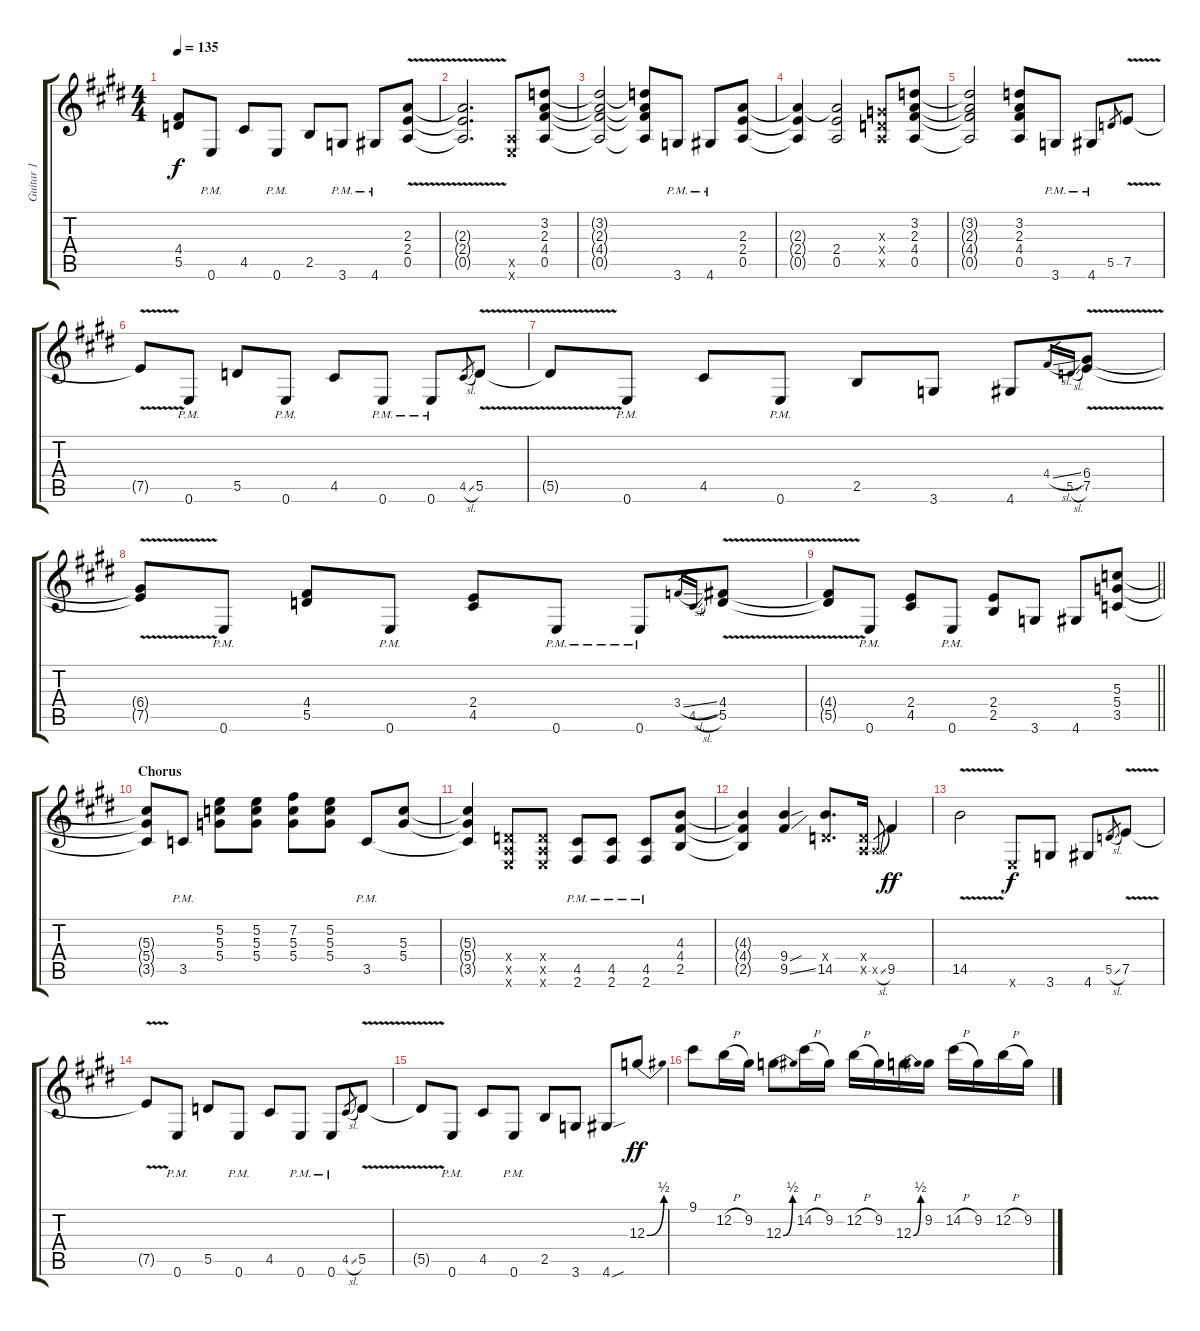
\track ("Guitar 1" "Guitar 1") {solo instrument distortionguitar}
\staff {score tabs}
\tuning (E4 B3 G3 D3 A2 E2) {hide}
\ts (4 4)
\tempo 135
\clef g2
\ks e
(4.4{t} 5.5{t}).8{dy f} 0.6{pm}.8 4.5.8 0.6{pm}.8 2.5.8 3.6{pm}.8 4.6{pm}.8 (2.3 2.4{v} 0.5).8 |
(2.3{t} 2.4{t} 0.5{t}).2{d} (0.5{x} 0.6{x}).8 (3.2 2.3 4.4 0.5).8 |
(3.2{t} 2.3{t} 4.4{t} 0.5{t}).2 (3.2{t} 2.3{t} 4.4{t} 0.5{t}).8 3.6{pm}.8 4.6{pm}.8 (2.3 2.4 0.5).8 |
(2.3{t} 2.4{t} 0.5{t}).4 (2.3{t} 2.4 0.5).2 (0.3{x} 0.4{x} 0.5{x}).8 (3.2 2.3 4.4 0.5).8 |
(3.2{t} 2.3{t} 4.4{t} 0.5{t}).2 (3.2 2.3 4.4 0.5).8 3.6{pm}.8 4.6{pm}.8 5.5.8{gr} 7.5{v}.8 |
7.5{t}.8 0.6{pm}.8 5.5.8 0.6{pm}.8 4.5.8 0.6{pm}.8 0.6{pm}.8 4.5{sl}.8{gr} 5.5{v}.8 |
5.5{t}.8 0.6{pm}.8 4.5.8 0.6{pm}.8 2.5.8 3.6.8 4.6.8 4.4{sl}.16{gr} 5.5{sl}.16{gr} (6.4{v} 7.5).8 |
(6.4{t} 7.5{t}).8 0.6{pm}.8 (4.4 5.5).8 0.6{pm}.8 (2.4 4.5).8 0.6{pm}.8 0.6{pm}.8 3.4{sl}.16{gr} 4.5{sl}.16{gr} (4.4 5.5{v}).8 |
\barLineRight lightlight
(4.4{t} 5.5{t}).8 0.6{pm}.8 (2.4 4.5).8 0.6{pm}.8 (2.4 2.5).8 3.6.8 4.6.8 (5.3 5.4 3.5).8 |
\section ("" "Chorus")
(5.3{t} 5.4{t} 3.5{t}).8 3.5{pm}.8 (5.2 5.3 5.4).8 (5.2 5.3 5.4).8 (7.2 5.3 5.4).8 (5.2 5.3 5.4).8 3.5{pm}.8 (5.3 5.4).8 |
(5.3{t} 5.4{t} 3.5{t}).4 (0.4{x} 0.5{x} 0.6{x}).8 (0.4{x} 0.5{x} 0.6{x}).8 (4.5 2.6{pm}).8 (4.5 2.6{pm}).8 (4.5 2.6{pm}).8 (4.3 4.4 2.5).8 |
(4.3{t} 4.4{t} 2.5{t}).4 (9.4{sou} 9.5{ss}).4 (0.4{x} 14.5).8{d} (0.4{x} 0.5{x}).16 0.5{sl x}.8{gr} 9.5.4{dy ff} |
14.5{v}.2 0.6{x}.8{dy f} 3.6.8 4.6.8 5.5{sl}.8{gr} 7.5{v}.8 |
7.5{t}.8 0.6{pm}.8 5.5.8 0.6{pm}.8 4.5.8 0.6{pm}.8 0.6{pm}.8 4.5{sl}.8{gr} 5.5{v}.8 |
5.5{t}.8 0.6{pm}.8 4.5.8 0.6{pm}.8 2.5.8 3.6.8 4.6{sou}.8 12.3{be (bend 0 0 60 2)}.8{dy ff} |
9.1.8 12.2{h}.16 9.2.16 12.3{be (bend 0 0 60 2)}.8 14.2{h}.16 9.2.16 12.2{h}.16 9.2.16 12.3{be (bend 0 0 60 2)}.16 9.2.16 14.2{h}.16 9.2.16 12.2{h}.16 9.2.16
